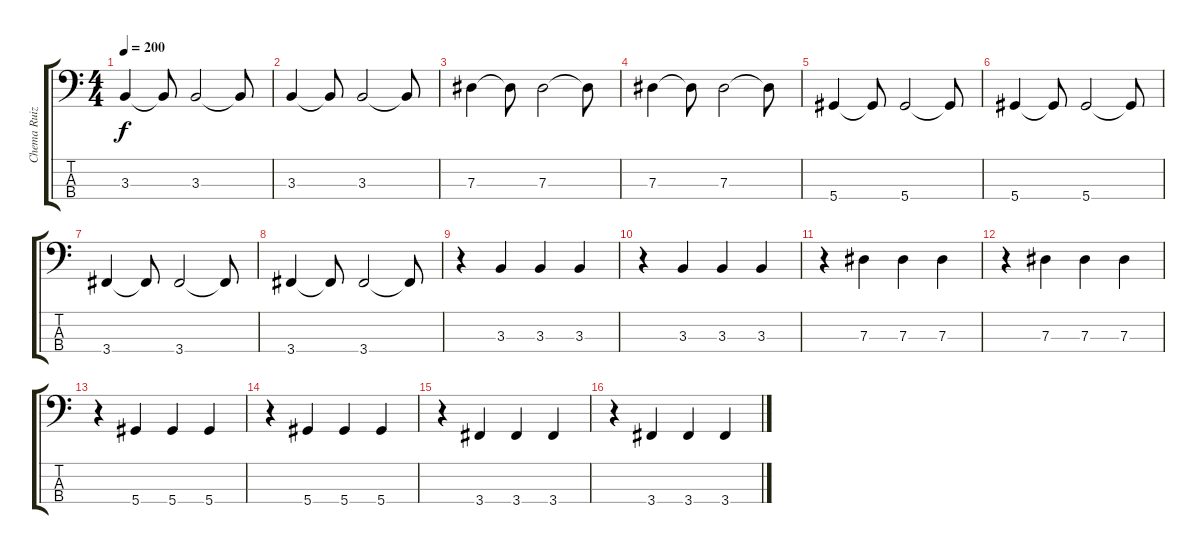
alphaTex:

\track ("Chema Ruiz" "Chema Ruiz") {instrument electricbasspick}
\staff {score tabs}
\tuning (Gb2 Db2 Ab1 Eb1) {hide}
\ts (4 4)
\tempo 200
\clef f4
\ks c
3.3.4{dy f} 3.3{t}.8 3.3.2 3.3{t}.8 |
3.3.4 3.3{t}.8 3.3.2 3.3{t}.8 |
7.3.4 7.3{t}.8 7.3.2 7.3{t}.8 |
7.3.4 7.3{t}.8 7.3.2 7.3{t}.8 |
5.4.4 5.4{t}.8 5.4.2 5.4{t}.8 |
5.4.4 5.4{t}.8 5.4.2 5.4{t}.8 |
3.4.4 3.4{t}.8 3.4.2 3.4{t}.8 |
3.4.4 3.4{t}.8 3.4.2 3.4{t}.8 |
r.4 3.3.4 3.3.4 3.3.4 |
r.4 3.3.4 3.3.4 3.3.4 |
r.4 7.3.4 7.3.4 7.3.4 |
r.4 7.3.4 7.3.4 7.3.4 |
r.4 5.4.4 5.4.4 5.4.4 |
r.4 5.4.4 5.4.4 5.4.4 |
r.4 3.4.4 3.4.4 3.4.4 |
r.4 3.4.4 3.4.4 3.4.4
